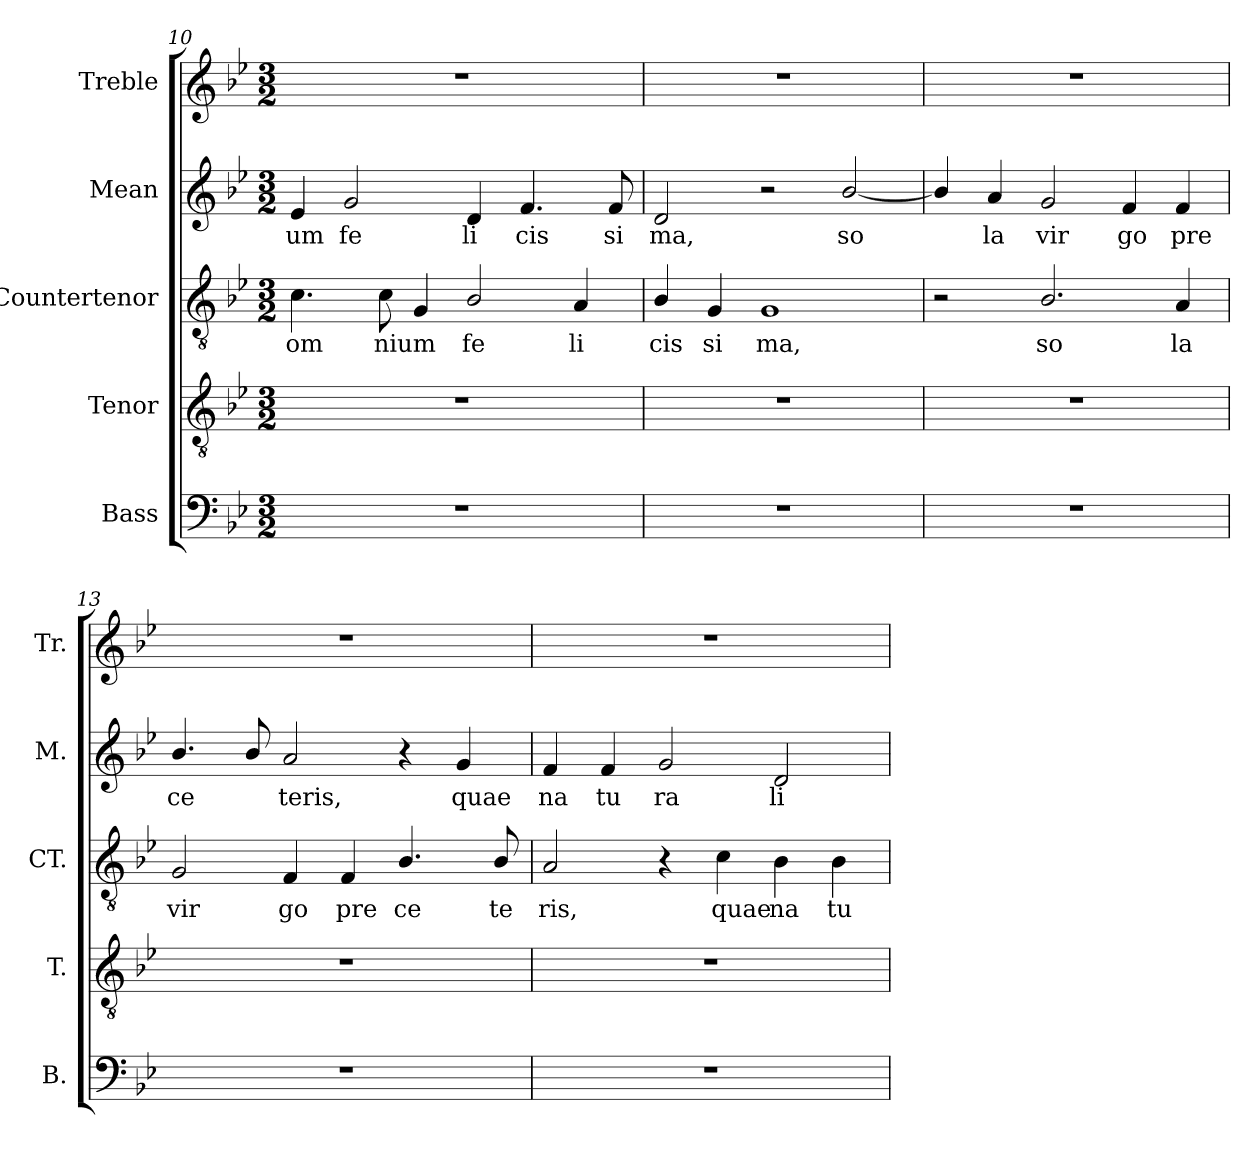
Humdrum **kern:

**kern	**kern	**kern	**text	**kern	**text	**kern
*part5	*part4	*part3	*part3	*part2	*part2	*part1
*staff5	*staff4	*staff3	*staff3	*staff2	*staff2	*staff1
*I"Bass	*I"Tenor	*I"Countertenor	*	*I"Mean	*	*I"Treble
*I'B.	*I'T.	*I'CT.	*	*I'M.	*	*I'Tr.
*clefF4	*clefGv2	*clefGv2	*	*clefG2	*	*clefG2
*	*ITrd7c12	*ITrd7c12	*	*	*	*
*k[b-e-]	*k[b-e-]	*k[b-e-]	*	*k[b-e-]	*	*k[b-e-]
*g:	*g:	*g:	*	*g:	*	*g:
*M3/2	*M3/2	*M3/2	*	*M3/2	*	*M3/2
=10	=10	=10	=10	=10	=10	=10
!LO:N:vis=1	!LO:N:vis=1	!	!	!	!	!
!	!	!	!LO:LY:b:color=#000000	!	!	!
!	!	!	!	!	!LO:LY:b:color=#000000	!LO:N:vis=1
1.r	1.r	4.Ci\	om	4e-i/	um	1.r
!	!	!	!	!	!LO:LY:b:color=#000000	!
.	.	.	.	2gi/	fe	.
!	!	!	!LO:LY:b:color=#000000	!	!	!
.	.	8Ci\	nium	.	.	.
.	.	4GGi/	.	.	.	.
!	!	!	!LO:LY:b:color=#000000	!	!	!
!	!	!	!	!	!LO:LY:b:color=#000000	!
.	.	2BB-i/	fe	4di/	li	.
!	!	!	!	!	!LO:LY:b:color=#000000	!
.	.	.	.	4.fi/	cis	.
!	!	!	!LO:LY:b:color=#000000	!	!	!
.	.	4AAi/	li	.	.	.
!	!	!	!	!	!LO:LY:b:color=#000000	!
.	.	.	.	8fi/	si	.
=11	=11	=11	=11	=11	=11	=11
!LO:N:vis=1	!LO:N:vis=1	!	!	!	!	!
!	!	!	!LO:LY:b:color=#000000	!	!	!
!	!	!	!	!	!LO:LY:b:color=#000000	!LO:N:vis=1
1.r	1.r	4BB-i/	cis	2di/	ma,	1.r
!	!	!	!LO:LY:b:color=#000000	!	!	!
.	.	4GGi/	si	.	.	.
!	!	!	!LO:LY:b:color=#000000	!	!	!
.	.	1GGi	ma,	2r	.	.
!	!	!	!	!	!LO:LY:b:color=#000000	!
.	.	.	.	[<2b-i/	so	.
=12	=12	=12	=12	=12	=12	=12
!LO:N:vis=1	!LO:N:vis=1	!	!	!	!	!LO:N:vis=1
1.r	1.r	2r	.	4b-i/]	.	1.r
!	!	!	!	!	!LO:LY:b:color=#000000	!
.	.	.	.	4ai/	la	.
!	!	!	!LO:LY:b:color=#000000	!	!	!
!	!	!	!	!	!LO:LY:b:color=#000000	!
.	.	2.BB-i/	so	2gi/	vir	.
!	!	!	!	!	!LO:LY:b:color=#000000	!
.	.	.	.	4fi/	go	.
!	!	!	!LO:LY:b:color=#000000	!	!	!
!	!	!	!	!	!LO:LY:b:color=#000000	!
.	.	4AAi/	la	4fi/	pre	.
=13	=13	=13	=13	=13	=13	=13
!LO:N:vis=1	!LO:N:vis=1	!	!	!	!	!
!	!	!	!LO:LY:b:color=#000000	!	!	!
!	!	!	!	!	!LO:LY:b:color=#000000	!LO:N:vis=1
1.r	1.r	2GGi/	vir	4.b-i/	ce	1.r
.	.	.	.	8b-i/	.	.
!	!	!	!LO:LY:b:color=#000000	!	!	!
!	!	!	!	!	!LO:LY:b:color=#000000	!
.	.	4FFi/	go	2ai/	teris,	.
!	!	!	!LO:LY:b:color=#000000	!	!	!
.	.	4FFi/	pre	.	.	.
!	!	!	!LO:LY:b:color=#000000	!	!	!
.	.	4.BB-i/	ce	4r	.	.
!	!	!	!	!	!LO:LY:b:color=#000000	!
.	.	.	.	4gi/	quae	.
!	!	!	!LO:LY:b:color=#000000	!	!	!
.	.	8BB-i/	te	.	.	.
=14	=14	=14	=14	=14	=14	=14
!LO:N:vis=1	!LO:N:vis=1	!	!	!	!	!
!	!	!	!LO:LY:b:color=#000000	!	!	!
!	!	!	!	!	!LO:LY:b:color=#000000	!LO:N:vis=1
1.r	1.r	2AAi/	ris,	4fi/	na	1.r
!	!	!	!	!	!LO:LY:b:color=#000000	!
.	.	.	.	4fi/	tu	.
!	!	!	!	!	!LO:LY:b:color=#000000	!
.	.	4r	.	2gi/	ra	.
!	!	!	!LO:LY:b:color=#000000	!	!	!
.	.	4Ci\	quae	.	.	.
!	!	!	!LO:LY:b:color=#000000	!	!	!
!	!	!	!	!	!LO:LY:b:color=#000000	!
.	.	4BB-i\	na	2di/	li	.
!	!	!	!LO:LY:b:color=#000000	!	!	!
.	.	4BB-i\	tu	.	.	.
=	=	=	=	=	=	=
*-	*-	*-	*-	*-	*-	*-
